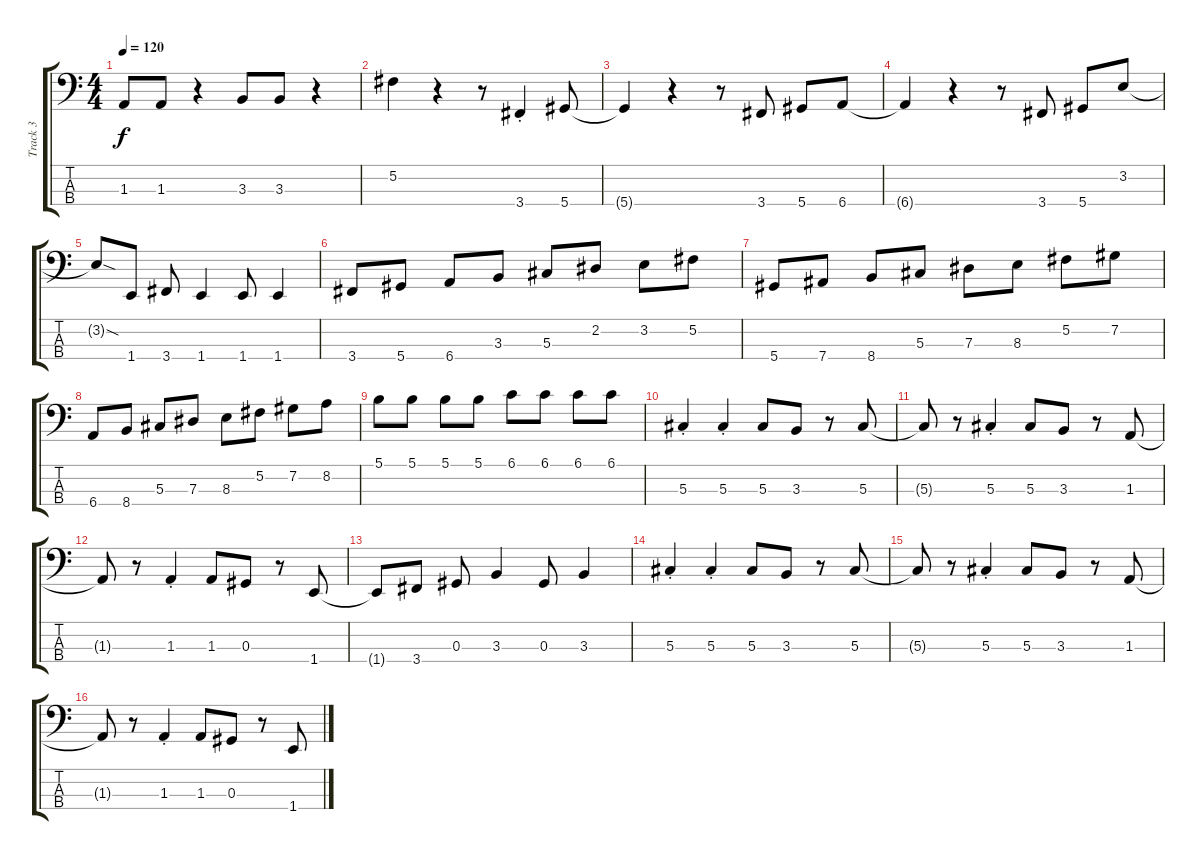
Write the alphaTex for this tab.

\track ("Track 3" "Track 3") {instrument electricbassfinger}
\staff {score tabs}
\tuning (Gb2 Db2 Ab1 Eb1) {hide}
\ts (4 4)
\tempo 120
\clef f4
\ks c
1.3.8{dy f} 1.3.8 r.4 3.3.8 3.3.8 r.4 |
5.2.4 r.4 r.8 3.4{st}.4 5.4.8 |
5.4{t}.4 r.4 r.8 3.4.8 5.4.8 6.4.8 |
6.4{t}.4 r.4 r.8 3.4.8 5.4.8 3.2.8 |
3.2{sod t}.8 1.4.8 3.4.8 1.4.4 1.4.8 1.4.4 |
3.4.8 5.4.8 6.4.8 3.3.8 5.3.8 2.2.8 3.2.8 5.2.8 |
5.4.8 7.4.8 8.4.8 5.3.8 7.3.8 8.3.8 5.2.8 7.2.8 |
6.4.8 8.4.8 5.3.8 7.3.8 8.3.8 5.2.8 7.2.8 8.2.8 |
5.1.8 5.1.8 5.1.8 5.1.8 6.1.8 6.1.8 6.1.8 6.1.8 |
5.3{st}.4 5.3{st}.4 5.3.8 3.3.8 r.8 5.3.8 |
5.3{t}.8 r.8 5.3{st}.4 5.3.8 3.3.8 r.8 1.3.8 |
1.3{t}.8 r.8 1.3{st}.4 1.3.8 0.3.8 r.8 1.4.8 |
1.4{t}.8 3.4.8 0.3.8 3.3.4 0.3.8 3.3.4 |
5.3{st}.4 5.3{st}.4 5.3.8 3.3.8 r.8 5.3.8 |
5.3{t}.8 r.8 5.3{st}.4 5.3.8 3.3.8 r.8 1.3.8 |
1.3{t}.8 r.8 1.3{st}.4 1.3.8 0.3.8 r.8 1.4.8
